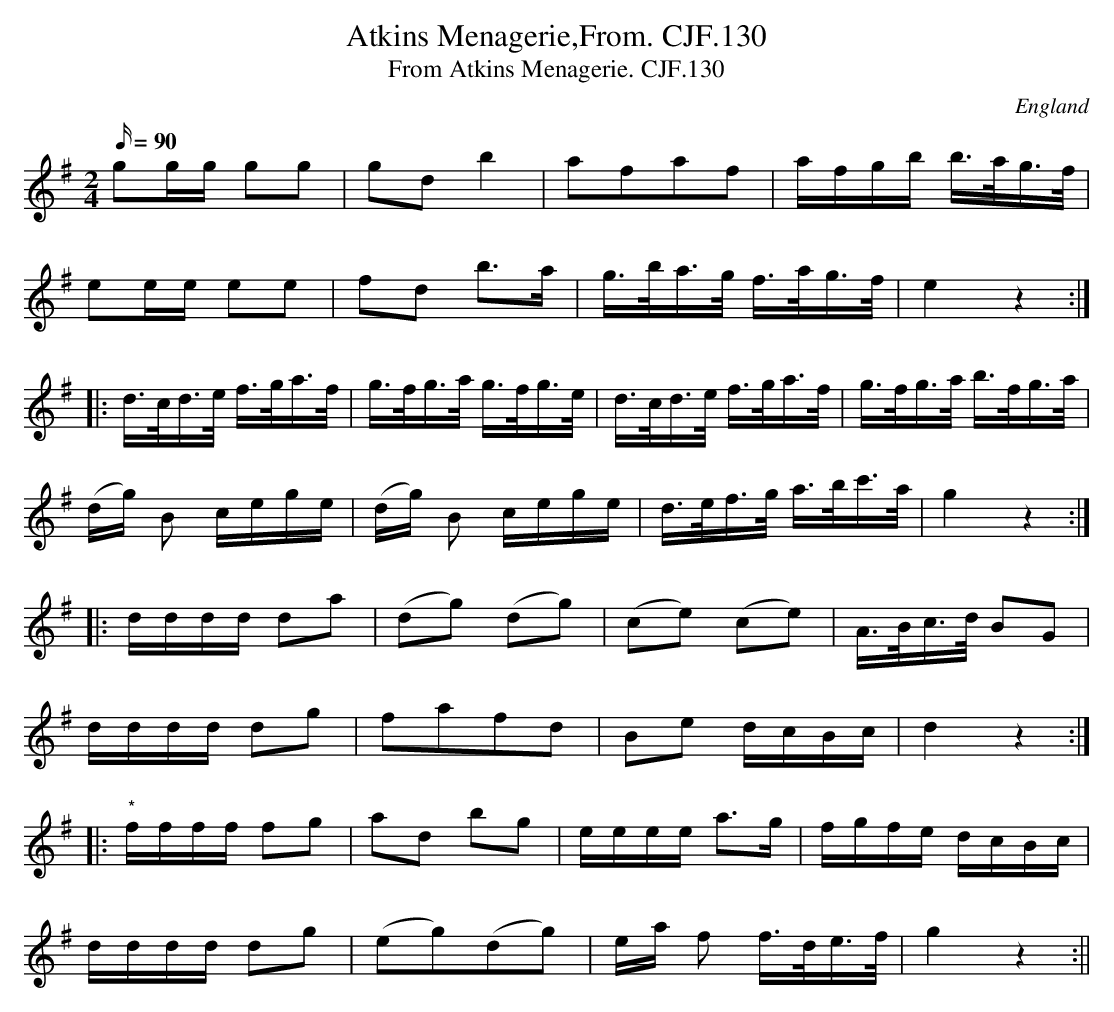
X:1
T:Atkins Menagerie,From. CJF.130
T:From Atkins Menagerie. CJF.130
M:2/4
L:1/16
Q:90
O:England
K:G
g2gg g2g2|g2d2b4|a2f2a2f2|afgb b>ag>f|!e2ee e2e2|\
f2d2 b3a|g>ba>g f>ag>f|e4z4:||:!
d>cd>e f>ga>f|g>fg>a g>fg>e|d>cd>e f>ga>f|\
g>fg>a b>fg>a|!(dg) B2 cege|(dg) B2 cege|
d>ef>g a>bc'>a|g4z4:||:!dddd d2a2|(d2g2) (d2g2)|\
(c2e2) (c2e2)|A>Bc>d B2G2|!dddd d2g2|f2a2f2d2|B2e2 dcBc|
d4z4:||:!"*"ffff f2g2|a2d2 b2g2|eeee a3g|\
fgfe dcBc|!dddd d2g2|(e2g2)(d2g2)|ea f2 f>de>f|g4z4:||
